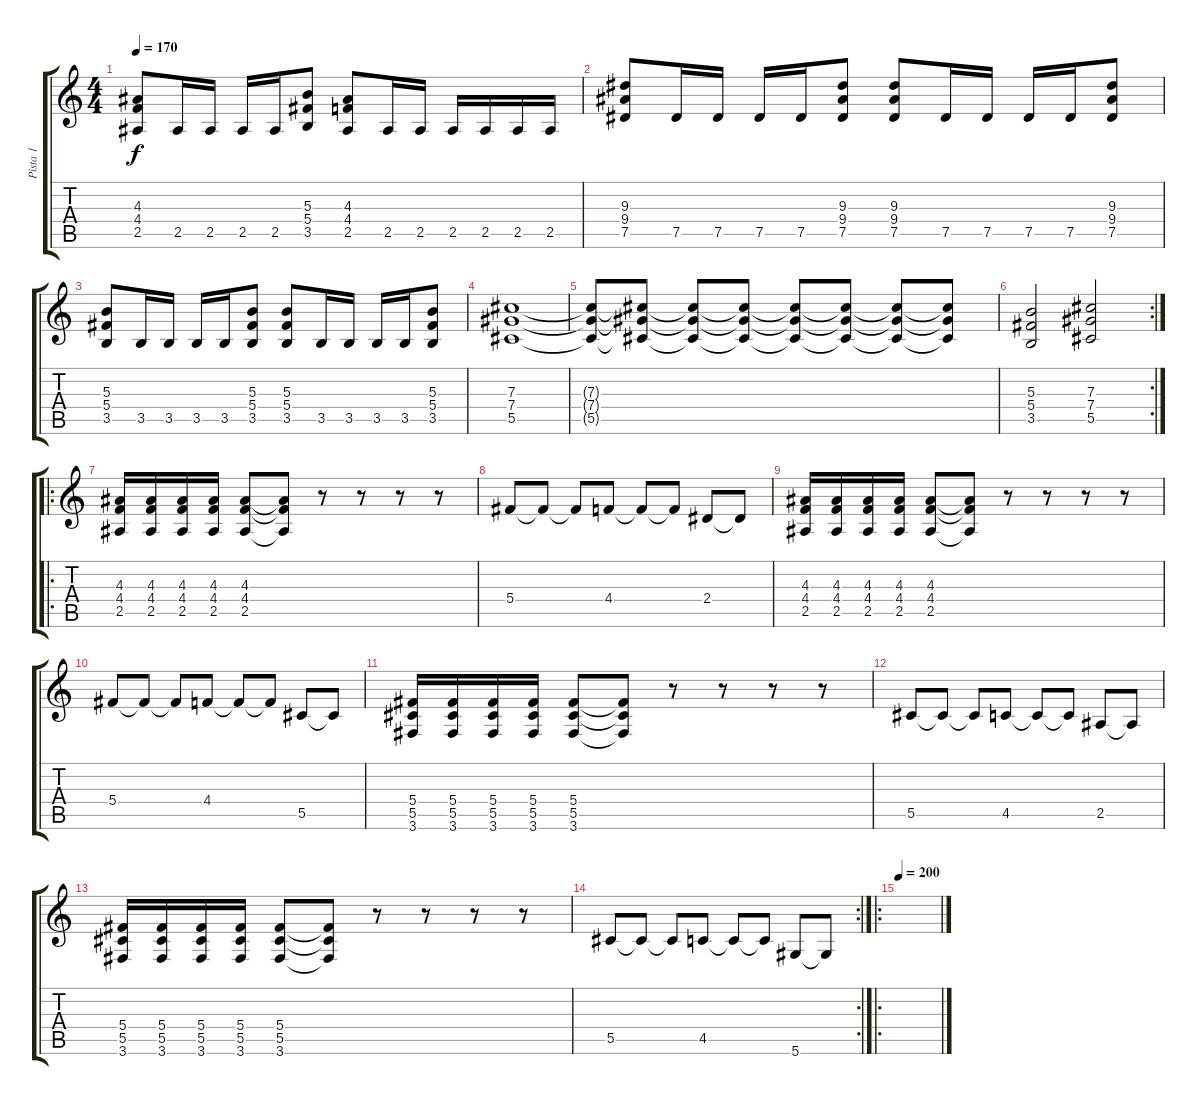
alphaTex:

\track ("Pista 1" "Pista 1") {instrument distortionguitar}
\staff {score tabs}
\tuning (Eb4 Bb3 Gb3 Db3 Ab2 Eb2) {hide}
\ts (4 4)
\tempo 170
\clef g2
\ks c
(4.3 4.4 2.5).8{dy f} 2.5.16 2.5.16 2.5.16 2.5.16 (5.3 5.4 3.5).8 (4.3 4.4 2.5).8 2.5.16 2.5.16 2.5.16 2.5.16 2.5.16 2.5.16 |
(9.3 9.4 7.5).8 7.5.16 7.5.16 7.5.16 7.5.16 (9.3 9.4 7.5).8 (9.3 9.4 7.5).8 7.5.16 7.5.16 7.5.16 7.5.16 (9.3 9.4 7.5).8 |
(5.3 5.4 3.5).8 3.5.16 3.5.16 3.5.16 3.5.16 (5.3 5.4 3.5).8 (5.3 5.4 3.5).8 3.5.16 3.5.16 3.5.16 3.5.16 (5.3 5.4 3.5).8 |
(7.3 7.4 5.5).1 |
(7.3{t} 7.4{t} 5.5{t}).8 (7.3{t} 7.4{t} 5.5{t}).8 (7.3{t} 7.4{t} 5.5{t}).8 (7.3{t} 7.4{t} 5.5{t}).8 (7.3{t} 7.4{t} 5.5{t}).8 (7.3{t} 7.4{t} 5.5{t}).8 (7.3{t} 7.4{t} 5.5{t}).8 (7.3{t} 7.4{t} 5.5{t}).8 |
\rc 2
(5.3 5.4 3.5).2 (7.3 7.4 5.5).2 |
\ro
(4.3 4.4 2.5).16 (4.3 4.4 2.5).16 (4.3 4.4 2.5).16 (4.3 4.4 2.5).16 (4.3 4.4 2.5).8 (4.3{t} 4.4{t} 2.5{t}).8 r.8 r.8 r.8 r.8 |
5.4.8 5.4{t}.8 5.4{t}.8 4.4.8 4.4{t}.8 4.4{t}.8 2.4.8 2.4{t}.8 |
(4.3 4.4 2.5).16 (4.3 4.4 2.5).16 (4.3 4.4 2.5).16 (4.3 4.4 2.5).16 (4.3 4.4 2.5).8 (4.3{t} 4.4{t} 2.5{t}).8 r.8 r.8 r.8 r.8 |
5.4.8 5.4{t}.8 5.4{t}.8 4.4.8 4.4{t}.8 4.4{t}.8 5.5.8 5.5{t}.8 |
(5.4 5.5 3.6).16 (5.4 5.5 3.6).16 (5.4 5.5 3.6).16 (5.4 5.5 3.6).16 (5.4 5.5 3.6).8 (5.4{t} 5.5{t} 3.6{t}).8 r.8 r.8 r.8 r.8 |
5.5.8 5.5{t}.8 5.5{t}.8 4.5.8 4.5{t}.8 4.5{t}.8 2.5.8 2.5{t}.8 |
(5.4 5.5 3.6).16 (5.4 5.5 3.6).16 (5.4 5.5 3.6).16 (5.4 5.5 3.6).16 (5.4 5.5 3.6).8 (5.4{t} 5.5{t} 3.6{t}).8 r.8 r.8 r.8 r.8 |
\rc 2
5.5.8 5.5{t}.8 5.5{t}.8 4.5.8 4.5{t}.8 4.5{t}.8 5.6.8 5.6{t}.8 |
\ro
\tempo 200
